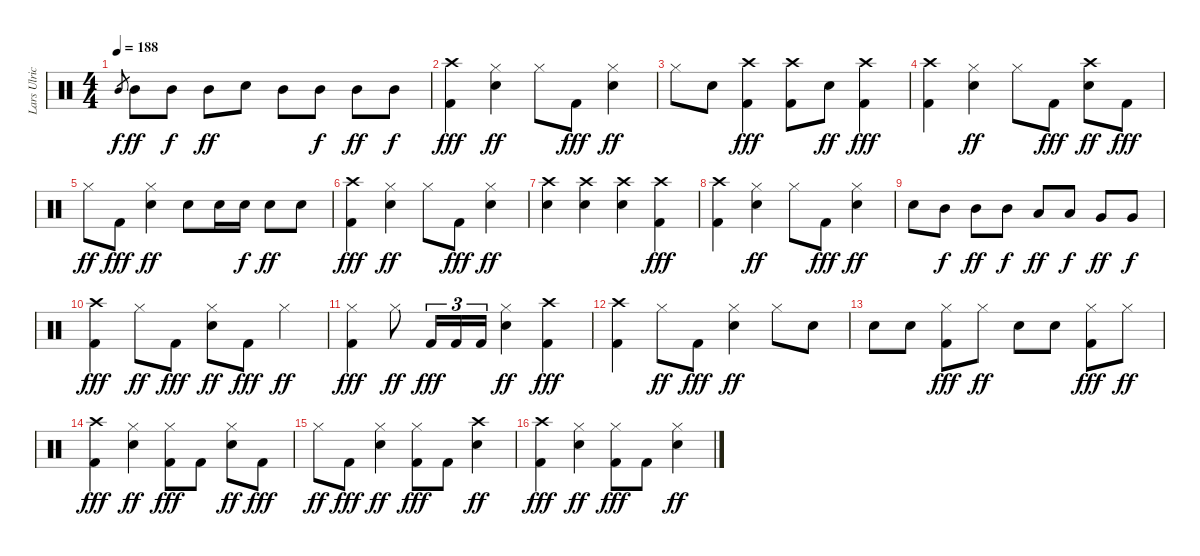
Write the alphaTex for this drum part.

\track ("Lars Ulrich" "Lars Ulric") {instrument percussion}
\staff {score}
\articulation defaults
\ts (4 4)
\tempo 188
\clef neutral
\ks c "Mid Tom (hit)"{sl}.8{gr dy f} "Mid Tom (hit)".8{dy ff} "Mid Tom (hit)".8{dy f} "Mid Tom (hit)".8{dy ff} "Snare (hit) 2".8 "Mid Tom (hit)".8 "Mid Tom (hit)".8{dy f} "Mid Tom (hit)".8{dy ff} "Mid Tom (hit)".8{dy f}
|
("Crash high (hit)" "Kick (hit) 2").4{dy fff} ("Hi-Hat (closed)" "Snare (hit) 2").4{dy ff} "Hi-Hat (closed)".8 "Kick (hit) 2".8{dy fff} ("Hi-Hat (closed)" "Snare (hit) 2").4{dy ff} |
"Hi-Hat (closed)".8 "Snare (hit) 2".8 ("Crash high (hit)" "Kick (hit) 2").4{dy fff} ("Crash high (hit)" "Kick (hit) 2").8 "Snare (hit) 2".8{dy ff} ("Crash high (hit)" "Kick (hit) 2").4{dy fff} |
("Crash high (hit)" "Kick (hit) 2").4 ("Hi-Hat (closed)" "Snare (hit) 2").4{dy ff} "Hi-Hat (closed)".8 "Kick (hit) 2".8{dy fff} ("Crash high (hit)" "Snare (hit) 2").8{dy ff} "Kick (hit) 2".8{dy fff} |
"Hi-Hat (closed)".8{dy ff} "Kick (hit) 2".8{dy fff} ("Hi-Hat (closed)" "Snare (hit) 2").4{dy ff} "Snare (hit) 2".8 "Snare (hit) 2".16 "Snare (hit) 2".16{dy f} "Snare (hit) 2".8{dy ff} "Snare (hit) 2".8 |
("Crash high (hit)" "Kick (hit) 2").4{dy fff} ("Hi-Hat (closed)" "Snare (hit) 2").4{dy ff} "Hi-Hat (closed)".8 "Kick (hit) 2".8{dy fff} ("Hi-Hat (closed)" "Snare (hit) 2").4{dy ff} |
("Crash high (hit)" "Snare (hit) 2").4 ("Crash high (hit)" "Snare (hit) 2").4 ("Crash high (hit)" "Snare (hit) 2").4 ("Crash high (hit)" "Kick (hit) 2").4{dy fff} |
("Crash high (hit)" "Kick (hit) 2").4 ("Hi-Hat (closed)" "Snare (hit) 2").4{dy ff} "Hi-Hat (closed)".8 "Kick (hit) 2".8{dy fff} ("Hi-Hat (closed)" "Snare (hit) 2").4{dy ff} |
"Snare (hit) 2".8 "Mid Tom (hit)".8{dy f} "Mid Tom (hit)".8{dy ff} "Mid Tom (hit)".8{dy f} "Low Tom (hit)".8{dy ff} "Low Tom (hit)".8{dy f} "Very Low Tom (hit)".8{dy ff} "Very Low Tom (hit)".8{dy f} |
("Crash high (hit)" "Kick (hit) 2").4{dy fff} "Hi-Hat (closed)".8{dy ff} "Kick (hit) 2".8{dy fff} ("Hi-Hat (closed)" "Snare (hit) 2").8{dy ff} "Kick (hit) 2".8{dy fff} "Hi-Hat (closed)".4{dy ff} |
("Hi-Hat (closed)" "Kick (hit) 2").4{dy fff} "Hi-Hat (closed)".8{dy ff} "Kick (hit) 2".16{tu (3 2) dy fff} "Kick (hit) 2".16{tu (3 2)} "Kick (hit) 2".16{tu (3 2)} ("Hi-Hat (closed)" "Snare (hit) 2").4{dy ff} ("Crash high (hit)" "Kick (hit) 2").4{dy fff} |
("Crash high (hit)" "Kick (hit) 2").4 "Hi-Hat (closed)".8{dy ff} "Kick (hit) 2".8{dy fff} ("Hi-Hat (closed)" "Snare (hit) 2").4{dy ff} "Hi-Hat (closed)".8 "Snare (hit) 2".8 |
"Snare (hit) 2".8 "Snare (hit) 2".8 ("Hi-Hat (closed)" "Kick (hit) 2").8{dy fff} "Hi-Hat (closed)".8{dy ff} "Snare (hit) 2".8 "Snare (hit) 2".8 ("Hi-Hat (closed)" "Kick (hit) 2").8{dy fff} "Hi-Hat (closed)".8{dy ff} |
("Crash high (hit)" "Kick (hit) 2").4{dy fff} ("Hi-Hat (closed)" "Snare (hit) 2").4{dy ff} ("Hi-Hat (closed)" "Kick (hit) 2").8{dy fff} "Kick (hit) 2".8 ("Hi-Hat (closed)" "Snare (hit) 2").8{dy ff} "Kick (hit) 2".8{dy fff} |
"Hi-Hat (closed)".8{dy ff} "Kick (hit) 2".8{dy fff} ("Hi-Hat (closed)" "Snare (hit) 2").4{dy ff} ("Hi-Hat (closed)" "Kick (hit) 2").8{dy fff} "Kick (hit) 2".8 ("Crash high (hit)" "Snare (hit) 2").4{dy ff} |
("Crash high (hit)" "Kick (hit) 2").4{dy fff} ("Hi-Hat (closed)" "Snare (hit) 2").4{dy ff} ("Hi-Hat (closed)" "Kick (hit) 2").8{dy fff} "Kick (hit) 2".8 ("Hi-Hat (closed)" "Snare (hit) 2").4{dy ff}
